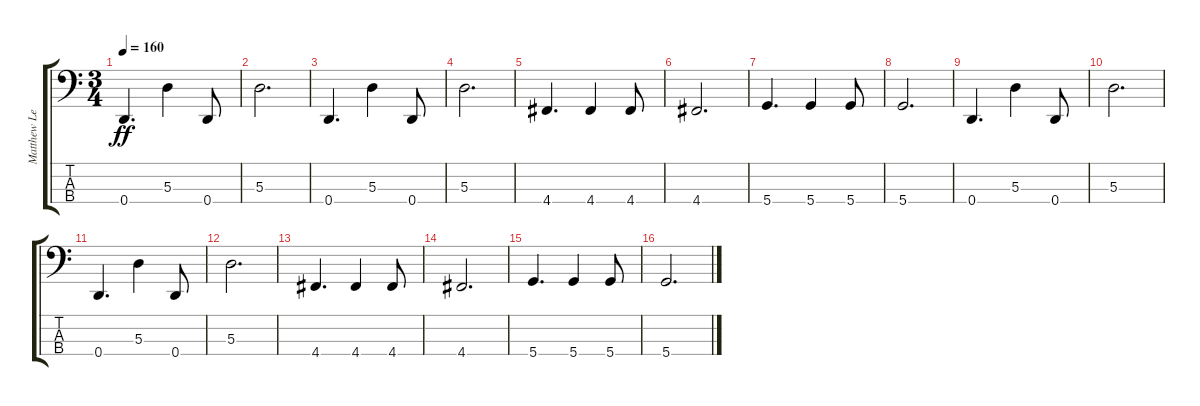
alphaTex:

\track ("Matthew Leone - Bass Guitar" "Matthew Le") {instrument electricbassfinger}
\staff {score tabs}
\tuning (G2 D2 A1 D1) {hide}
\ts (3 4)
\tempo 160
\clef f4
\ks c
0.4.4{d dy ff} 5.3.4 0.4.8 |
5.3.2{d} |
0.4.4{d} 5.3.4 0.4.8 |
5.3.2{d} |
4.4.4{d} 4.4.4 4.4.8 |
4.4.2{d} |
5.4.4{d} 5.4.4 5.4.8 |
5.4.2{d} |
0.4.4{d} 5.3.4 0.4.8 |
5.3.2{d} |
0.4.4{d} 5.3.4 0.4.8 |
5.3.2{d} |
4.4.4{d} 4.4.4 4.4.8 |
4.4.2{d} |
5.4.4{d} 5.4.4 5.4.8 |
5.4.2{d}
